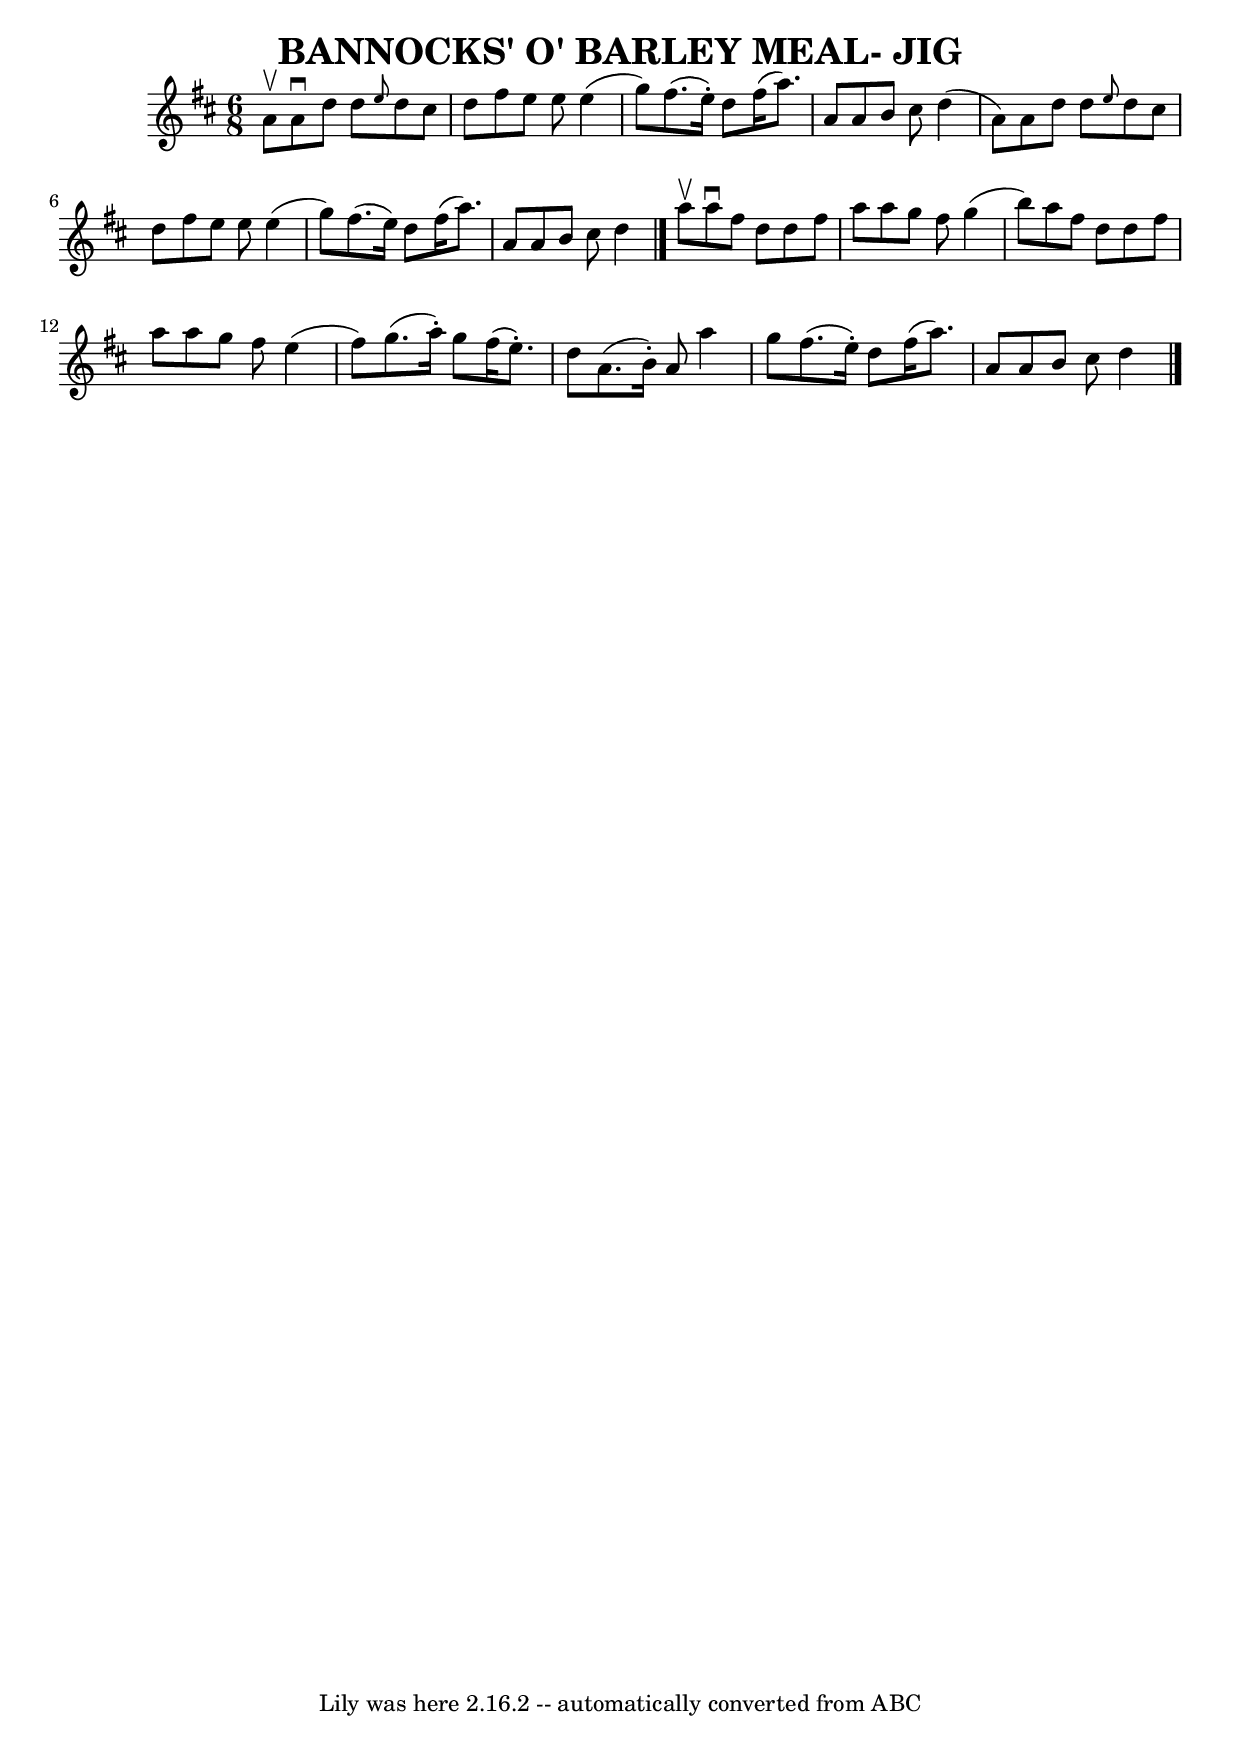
\version "2.16.2"
\include "Mammoth.ily"
\header {
  %% book = "Ryan's Mammoth Collection of Fiddle Tunes"
  crossRefNumber = "1"
  footnotes = ""
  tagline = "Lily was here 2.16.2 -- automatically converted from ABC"
  title = "BANNOCKS' O' BARLEY MEAL- JIG"

}
voicedefault =  {


  \time 6/8 
  \key d \major
  a'8^\upbow       |
  a'8^\downbow d''8    
  d''8  \grace { e''8  
	       } d''8 cis''8 d''8    |
  fis''8 e''8 
  e''8 e''4 (g''8)   |
  fis''8. (e''16 -.) d''8    
  fis''16 (a''8.) a'8    |
  a'8 b'8 cis''8 d''4 (a'8  
  -)       |
  a'8 d''8 d''8  \grace { e''8  
			} d''8 cis''8   
  d''8    |
  fis''8 e''8 e''8 e''4 (g''8)   |
  
  fis''8. (e''16) d''8 fis''16 (a''8.) a'8    |
  a'8   
  b'8 cis''8 d''4    \bar "|." a''8^\upbow       |
  a''8 ^\downbow fis''8 d''8 d''8 fis''8 a''8    |
  a''8 g''8 
  fis''8 g''4 (b''8)   |
  a''8 fis''8 d''8 d''8    
  fis''8 a''8    |
  a''8 g''8 fis''8 e''4 (fis''8)      
  |
  g''8. (a''16 -.) g''8 fis''16 (e''8. -.) d''8    
  |
  a'8. (b'16 -.) a'8 a''4 g''8    |
  fis''8. (
  e''16 -.) d''8 fis''16 (a''8.) a'8    |
  a'8 b'8    
  cis''8 d''4    \bar "|."   

}

\score{
  <<

    \context Staff="default"
    {
      \voicedefault 
      
    }

  >>
  \layout {
    
  }
  \midi {
  }

}
